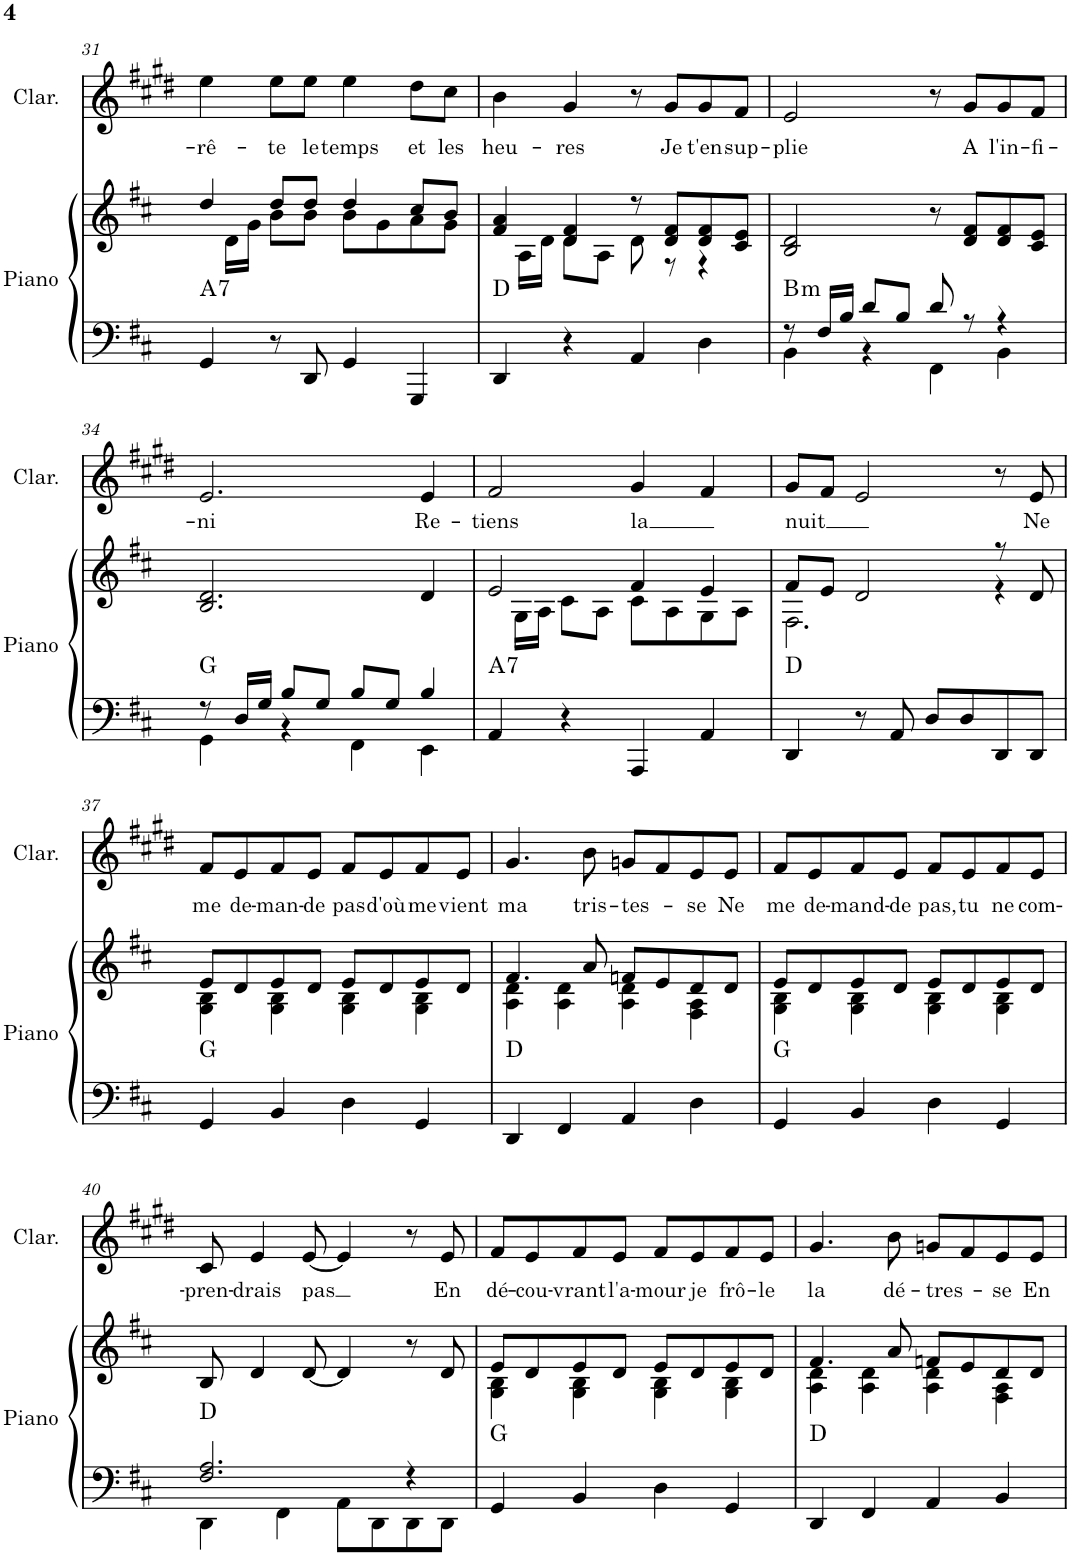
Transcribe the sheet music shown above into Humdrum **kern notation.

**kern	**kern	**harte	**kern	**text
*part2	*part2	*part2	*part1	*part1
*staff3	*staff2	*	*staff1	*staff1
*I"Piano	*	*	*I"Clarinette	*
*I'Piano	*	*	*I'Clar.	*
!!LO:PB:g=z
*clefF4	*clefG2	*	*clefG2	*
*	*	*	*Trd1c2	*
*k[f#c#]	*k[f#c#]	*	*k[f#c#g#d#]	*
*M4/4	*M4/4	*	*M4/4	*
*met(c)	*met(c)	*	*met(c)	*
=31	=31	=31	=31	=31
*	*^	*	*	*
!	!	!	!	!	!LO:LY:b
4GG/	4dd/	8ryy	.	4ee\	-rê-
.	.	16d\LL	.	.	.
.	.	16g\JJ	.	.	.
!	!	!	!	!	!LO:LY:b
8r	8dd/L	8b\L	.	8ee\L	-te
!	!	!	!	!	!LO:LY:b
8DD/	8dd/J	8b\J	.	8ee\J	le
!	!	!	!	!	!LO:LY:b
4GG/	4dd/	8b\L	.	4ee\	temps
.	.	8g\	.	.	.
!	!	!	!	!	!LO:LY:b
4GGG/	8cc#/L	8a\	.	8dd#\L	et
!	!	!	!	!	!LO:LY:b
.	8b/J	8g\J	.	8cc#\J	les
=32	=32	=32	=32	=32	=32
!	!	!	!	!	!LO:LY:b
4DD/	4f#/ 4a/	8ryy	.	4b\	heu-
.	.	16A\LL	.	.	.
.	.	16d\JJ	.	.	.
!	!	!	!	!	!LO:LY:b
4r	4d/ 4f#/	8d\L	.	4g#/	-res
.	.	8A\J	.	.	.
4AA/	8r	8d\	.	8r	.
!	!	!	!	!	!LO:LY:b
.	8d/ 8f#/L	8r	.	8g#/L	Je
!	!	!	!	!	!LO:LY:b
4D\	8d/ 8f#/	4r	.	8g#/	t'en
!	!	!	!	!	!LO:LY:b
.	8c#/ 8e/J	.	.	8f#/J	sup-
*	*v	*v	*	*	*
=33	=33	=33	=33	=33
*^	*	*	*	*
!	!	!	!LO:H:kt=m	!	!LO:LY:b
8r	4BB\	2B/ 2d/	B:min	2e/	-plie
16F#/LL	.	.	.	.	.
16B/JJ	.	.	.	.	.
8d/L	4r	.	.	.	.
8B/J	.	.	.	.	.
8d/	4FF#\	8r	.	8r	.
!	!	!	!	!	!LO:LY:b
8r	.	8d/ 8f#/L	.	8g#/L	A
!	!	!	!	!	!LO:LY:b
4r	4BB\	8d/ 8f#/	.	8g#/	l'in-
!	!	!	!	!	!LO:LY:b
.	.	8c#/ 8e/J	.	8f#/J	-fi-
!!LO:LB:g=z
=34	=34	=34	=34	=34	=34
!	!	!	!	!	!LO:LY:b
8r	4GG\	2.B/ 2.d/	G:maj	2.e/	-ni
16D/LL	.	.	.	.	.
16G/JJ	.	.	.	.	.
8B/L	4r	.	.	.	.
8G/J	.	.	.	.	.
8B/L	4FF#\	.	.	.	.
8G/J	.	.	.	.	.
!	!	!	!	!	!LO:LY:b
4B/	4EE\	4d/	.	4e/	Re-
=35	=35	=35	=35	=35	=35
*	*	*^	*	*	*
!	!	!	!	!LO:H:kt=7	!	!LO:LY:b
*v	*v	*	*	*	*	*
4AA/	2e/	8ryy	A:7	2f#/	-tiens
.	.	16G\LL	.	.	.
.	.	16A\JJ	.	.	.
4r	.	8c#\L	.	.	.
.	.	8A\J	.	.	.
!	!	!	!	!	!LO:LY:b
4AAA/	4f#/	8c#\L	.	4g#/	la
.	.	8A\	.	.	.
4AA/	4e/	8G\	.	4f#/	.
.	.	8A\J	.	.	.
=36	=36	=36	=36	=36	=36
!	!	!	!	!	!LO:LY:b
4DD/	8f#/L	2.F#\	D:maj	8g#/L	nuit
.	8e/J	.	.	8f#/J	.
8r	2d/	.	.	2e/	.
8AA/	.	.	.	.	.
8D/L	.	.	.	.	.
8D/	.	.	.	.	.
8DD/	8r	4r	.	8r	.
!	!	!	!	!	!LO:LY:b
8DD/J	8d/	.	.	8e/	Ne
!!LO:LB:g=z
=37	=37	=37	=37	=37	=37
!	!	!	!	!	!LO:LY:b
4GG/	8e/L	4G\ 4B\	G:maj	8f#/L	me
!	!	!	!	!	!LO:LY:b
.	8d/	.	.	8e/	de-
!	!	!	!	!	!LO:LY:b
4BB/	8e/	4G\ 4B\	.	8f#/	-man-
!	!	!	!	!	!LO:LY:b
.	8d/J	.	.	8e/J	-de
!	!	!	!	!	!LO:LY:b
4D\	8e/L	4G\ 4B\	.	8f#/L	pas
!	!	!	!	!	!LO:LY:b
.	8d/	.	.	8e/	d'où
!	!	!	!	!	!LO:LY:b
4GG/	8e/	4G\ 4B\	.	8f#/	me
!	!	!	!	!	!LO:LY:b
.	8d/J	.	.	8e/J	vient
=38	=38	=38	=38	=38	=38
!	!	!	!	!	!LO:LY:b
4DD/	4.f#/	4A\ 4d\	D:maj	4.g#/	ma
4FF#/	.	4A\ 4d\	.	.	.
!	!	!	!	!	!LO:LY:b
.	8a/	.	.	8b\	tris-
!	!	!	!	!	!LO:LY:b
4AA/	8fn/L	4A\ 4d\	.	8gn/L	-tes-
.	8e/	.	.	8f#/	.
!	!	!	!	!	!LO:LY:b
4D\	8d/	4F#\ 4A\	.	8e/	-se
!	!	!	!	!	!LO:LY:b
.	8d/J	.	.	8e/J	Ne
=39	=39	=39	=39	=39	=39
!	!	!	!	!	!LO:LY:b
4GG/	8e/L	4G\ 4B\	G:maj	8f#/L	me
!	!	!	!	!	!LO:LY:b
.	8d/	.	.	8e/	de-
!	!	!	!	!	!LO:LY:b
4BB/	8e/	4G\ 4B\	.	8f#/	-mand-
!	!	!	!	!	!LO:LY:b
.	8d/J	.	.	8e/J	-de
!	!	!	!	!	!LO:LY:b
4D\	8e/L	4G\ 4B\	.	8f#/L	pas,
!	!	!	!	!	!LO:LY:b
.	8d/	.	.	8e/	tu
!	!	!	!	!	!LO:LY:b
4GG/	8e/	4G\ 4B\	.	8f#/	ne
!	!	!	!	!	!LO:LY:b
.	8d/J	.	.	8e/J	com-
*	*v	*v	*	*	*
!!LO:LB:g=z
=40	=40	=40	=40	=40
*^	*	*	*	*
!	!	!	!LO:H:n=1:kt=N.C.	!	!LO:LY:b
2.F#/ 2.A/	4DD\	8B/	N D:maj	8c#/	-pren-
!	!	!	!	!	!LO:LY:b
.	.	4d/	.	4e/	-drais
.	4FF#\	.	.	.	.
!	!	!	!	!	!LO:LY:b
.	.	[8d/	.	[8e/	pas
.	8AA\L	4d/]	.	4e/]	.
.	8DD\	.	.	.	.
4r	8DD\	8r	.	8r	.
!	!	!	!	!	!LO:LY:b
.	8DD\J	8d/	.	8e/	En
=41	=41	=41	=41	=41	=41
*	*	*^	*	*	*
!	!	!	!	!	!	!LO:LY:b
*v	*v	*	*	*	*	*
4GG/	8e/L	4G\ 4B\	.	8f#/L	dé-
!	!	!	!	!	!LO:LY:b
.	8d/	.	.	8e/	-cou-
!	!	!	!	!	!LO:LY:b
4BB/	8e/	4G\ 4B\	.	8f#/	-vrant
!	!	!	!	!	!LO:LY:b
.	8d/J	.	.	8e/J	l'a-
!	!	!	!	!	!LO:LY:b
4D\	8e/L	4G\ 4B\	.	8f#/L	-mour
!	!	!	!	!	!LO:LY:b
.	8d/	.	.	8e/	je
!	!	!	!	!	!LO:LY:b
4GG/	8e/	4G\ 4B\	.	8f#/	frô-
!	!	!	!	!	!LO:LY:b
.	8d/J	.	.	8e/J	-le
=42	=42	=42	=42	=42	=42
!	!	!	!	!	!LO:LY:b
4DD/	4.f#/	4A\ 4d\	.	4.g#/	la
4FF#/	.	4A\ 4d\	.	.	.
!	!	!	!	!	!LO:LY:b
.	8a/	.	.	8b\	dé-
!	!	!	!	!	!LO:LY:b
4AA/	8fn/L	4A\ 4d\	.	8gn/L	-tres-
.	8e/	.	.	8f#/	.
!	!	!	!	!	!LO:LY:b
4BB/	8d/	4F#\ 4A\	.	8e/	-se
!	!	!	!	!	!LO:LY:b
.	8d/J	.	.	8e/J	En
*	*v	*v	*	*	*
=	=	=	=	=
*-	*-	*-	*-	*-
